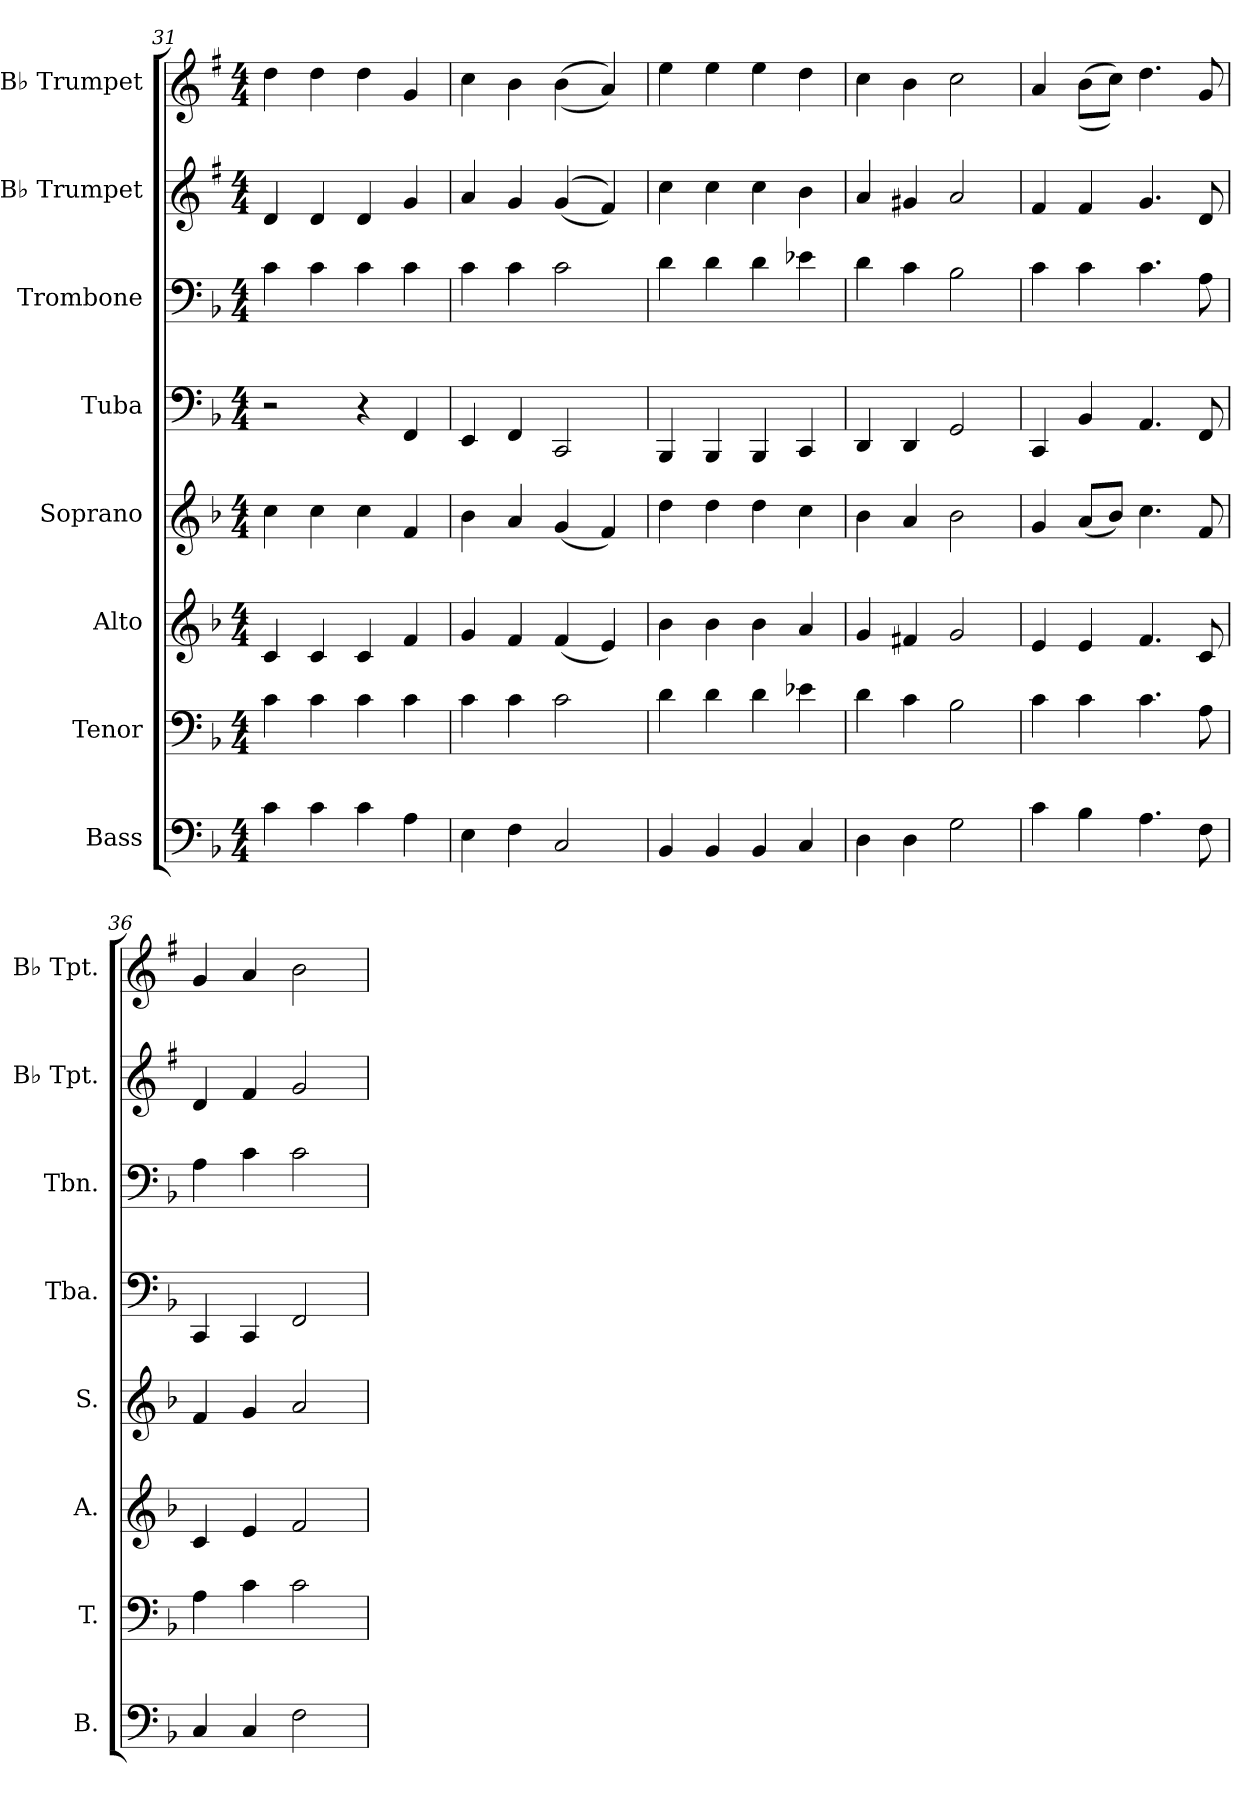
**kern	**kern	**kern	**kern	**kern	**kern	**kern	**kern
*part8	*part7	*part6	*part5	*part4	*part3	*part2	*part1
*staff8	*staff7	*staff6	*staff5	*staff4	*staff3	*staff2	*staff1
*I"Bass	*I"Tenor	*I"Alto	*I"Soprano	*I"Tuba	*I"Trombone	*I"B♭ Trumpet	*I"B♭ Trumpet
*I'B.	*I'T.	*I'A.	*I'S.	*I'Tba.	*I'Tbn.	*I'B♭ Tpt.	*I'B♭ Tpt.
!!LO:PB:g=z
*clefF4	*clefF4	*clefG2	*clefG2	*clefF4	*clefF4	*clefG2	*clefG2
*	*	*	*	*	*	*ITrd1c2	*ITrd1c2
*k[b-]	*k[b-]	*k[b-]	*k[b-]	*k[b-]	*k[b-]	*k[b-]	*k[b-]
*M4/4	*M4/4	*M4/4	*M4/4	*M4/4	*M4/4	*M4/4	*M4/4
=31	=31	=31	=31	=31	=31	=31	=31
4c\	4c\	4c/	4cc\	2r	4c\	4c/	4cc\
4c\	4c\	4c/	4cc\	.	4c\	4c/	4cc\
4c\	4c\	4c/	4cc\	4r	4c\	4c/	4cc\
4A\	4c\	4f/	4f/	4FF/	4c\	4f/	4f/
=32	=32	=32	=32	=32	=32	=32	=32
4E\	4c\	4g/	4b-\	4EE/	4c\	4g/	4b-\
4F\	4c\	4f/	4a/	4FF/	4c\	4f/	4a\
2C/	2c\	(4f/	(4g/	2CC/	2c\	((4f/	((4a\
.	.	4e/)	4f/)	.	.	4e/))	4g/))
=33	=33	=33	=33	=33	=33	=33	=33
4BB-/	4d\	4b-\	4dd\	4BBB-/	4d\	4b-\	4dd\
4BB-/	4d\	4b-\	4dd\	4BBB-/	4d\	4b-\	4dd\
4BB-/	4d\	4b-\	4dd\	4BBB-/	4d\	4b-\	4dd\
4C/	4e-X\	4a/	4cc\	4CC/	4e-X\	4a\	4cc\
=34	=34	=34	=34	=34	=34	=34	=34
4D\	4d\	4g/	4b-\	4DD/	4d\	4g/	4b-\
4D\	4c\	4f#X/	4a/	4DD/	4c\	4f#X/	4a\
2G\	2B-\	2g/	2b-\	2GG/	2B-\	2g/	2b-\
=35	=35	=35	=35	=35	=35	=35	=35
4c\	4c\	4e/	4g/	4CC/	4c\	4e/	4g/
4B-\	4c\	4e/	(8a/L	4BB-/	4c\	4e/	((8a\L
.	.	.	8b-/J)	.	.	.	8b-\J))
4.A\	4.c\	4.f/	4.cc\	4.AA/	4.c\	4.f/	4.cc\
8F\	8A\	8c/	8f/	8FF/	8A\	8c/	8f/
=36	=36	=36	=36	=36	=36	=36	=36
4C/	4A\	4c/	4f/	4CC/	4A\	4c/	4f/
4C/	4c\	4e/	4g/	4CC/	4c\	4e/	4g/
2F\	2c\	2f/	2a/	2FF/	2c\	2f/	2a\
=	=	=	=	=	=	=	=
*-	*-	*-	*-	*-	*-	*-	*-
